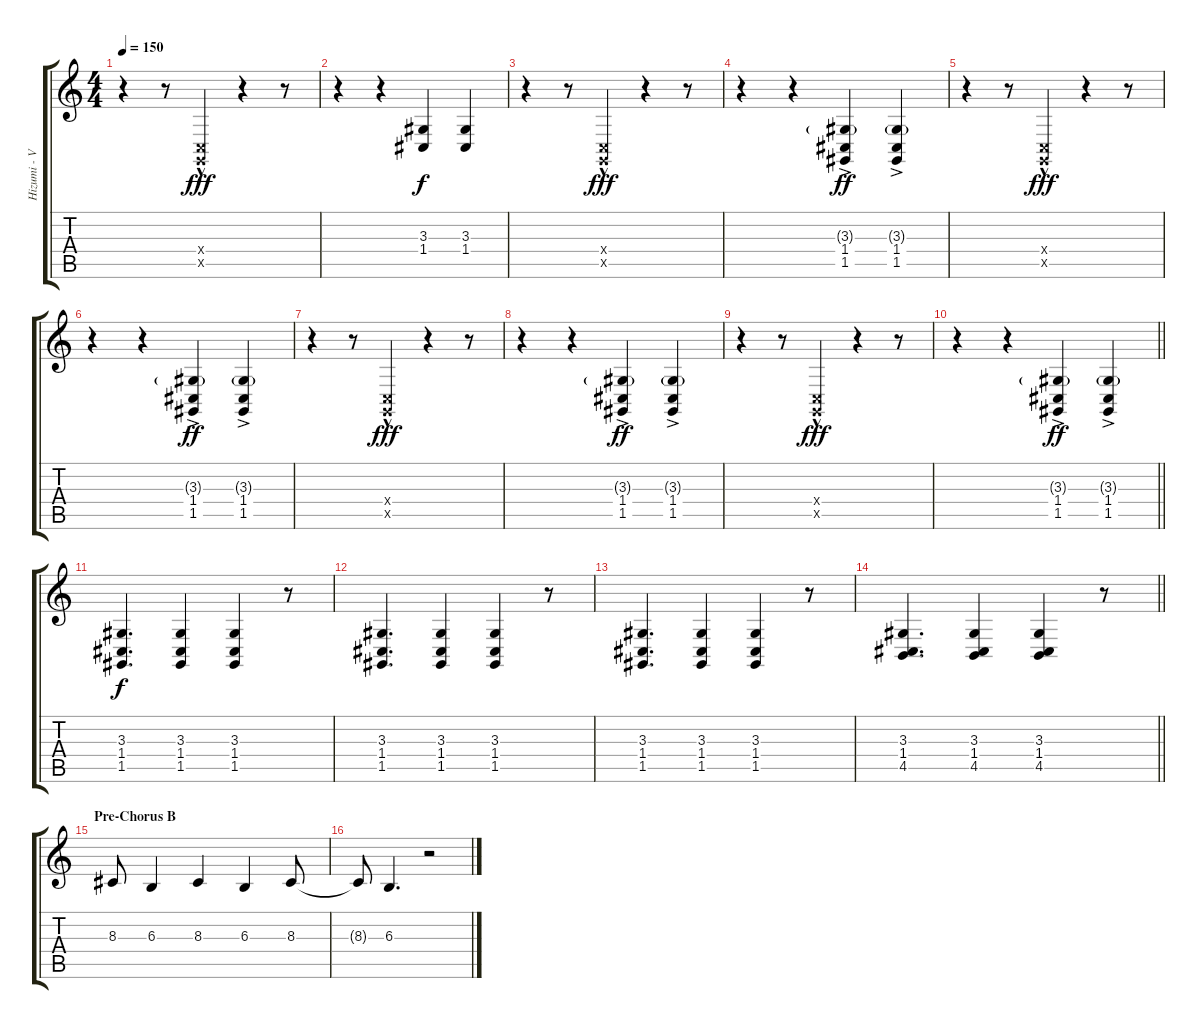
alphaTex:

\track ("Hizumi - Vocals" "Hizumi - V") {instrument lead6voice}
\staff {score tabs}
\tuning (D4 A3 F3 C3 G2 D2) {hide}
\ts (4 4)
\tempo 150
\clef g2
\ks c
r.4{dy f volume 16} r.8 (0.4{hac x} 0.5{hac x}).4{dy fff} r.4 r.8 |
r.4{volume 10 balance 16} r.4 (3.3 1.4).4{dy f} (3.3 1.4).4 |
r.4{volume 16} r.8 (0.4{hac x} 0.5{hac x}).4{dy fff} r.4 r.8 |
r.4{volume 12 balance 0} r.4 (3.3{g} 1.4 1.5{ac}).4{dy ff} (3.3{g} 1.4 1.5{ac}).4 |
r.4{volume 16} r.8 (0.4{hac x} 0.5{hac x}).4{dy fff} r.4 r.8 |
r.4{volume 12 balance 16} r.4 (3.3{g} 1.4 1.5{ac}).4{dy ff} (3.3{g} 1.4 1.5{ac}).4 |
r.4{volume 16} r.8 (0.4{hac x} 0.5{hac x}).4{dy fff} r.4 r.8 |
r.4{volume 12 balance 0} r.4 (3.3{g} 1.4 1.5{ac}).4{dy ff} (3.3{g} 1.4 1.5{ac}).4 |
r.4{volume 16} r.8 (0.4{hac x} 0.5{hac x}).4{dy fff} r.4 r.8 |
\barLineRight lightlight
r.4{volume 12 balance 16} r.4 (3.3{g} 1.4 1.5{ac}).4{dy ff} (3.3{g} 1.4 1.5{ac}).4 |
\section ("" "")
(3.3 1.4 1.5).4{d dy f volume 10 balance 8} (3.3 1.4 1.5).4 (3.3 1.4 1.5).4 r.8 |
(3.3 1.4 1.5).4{d} (3.3 1.4 1.5).4 (3.3 1.4 1.5).4 r.8 |
(3.3 1.4 1.5).4{d} (3.3 1.4 1.5).4 (3.3 1.4 1.5).4 r.8 |
\barLineRight lightlight
(3.3 1.4 4.5).4{d} (3.3 1.4 4.5).4 (3.3 1.4 4.5).4 r.8 |
\section ("" "Pre-Chorus B")
8.3.8{volume 16 balance 10} 6.3.4 8.3.4 6.3.4 8.3.8 |
8.3{t}.8 6.3.4{d} r.2
